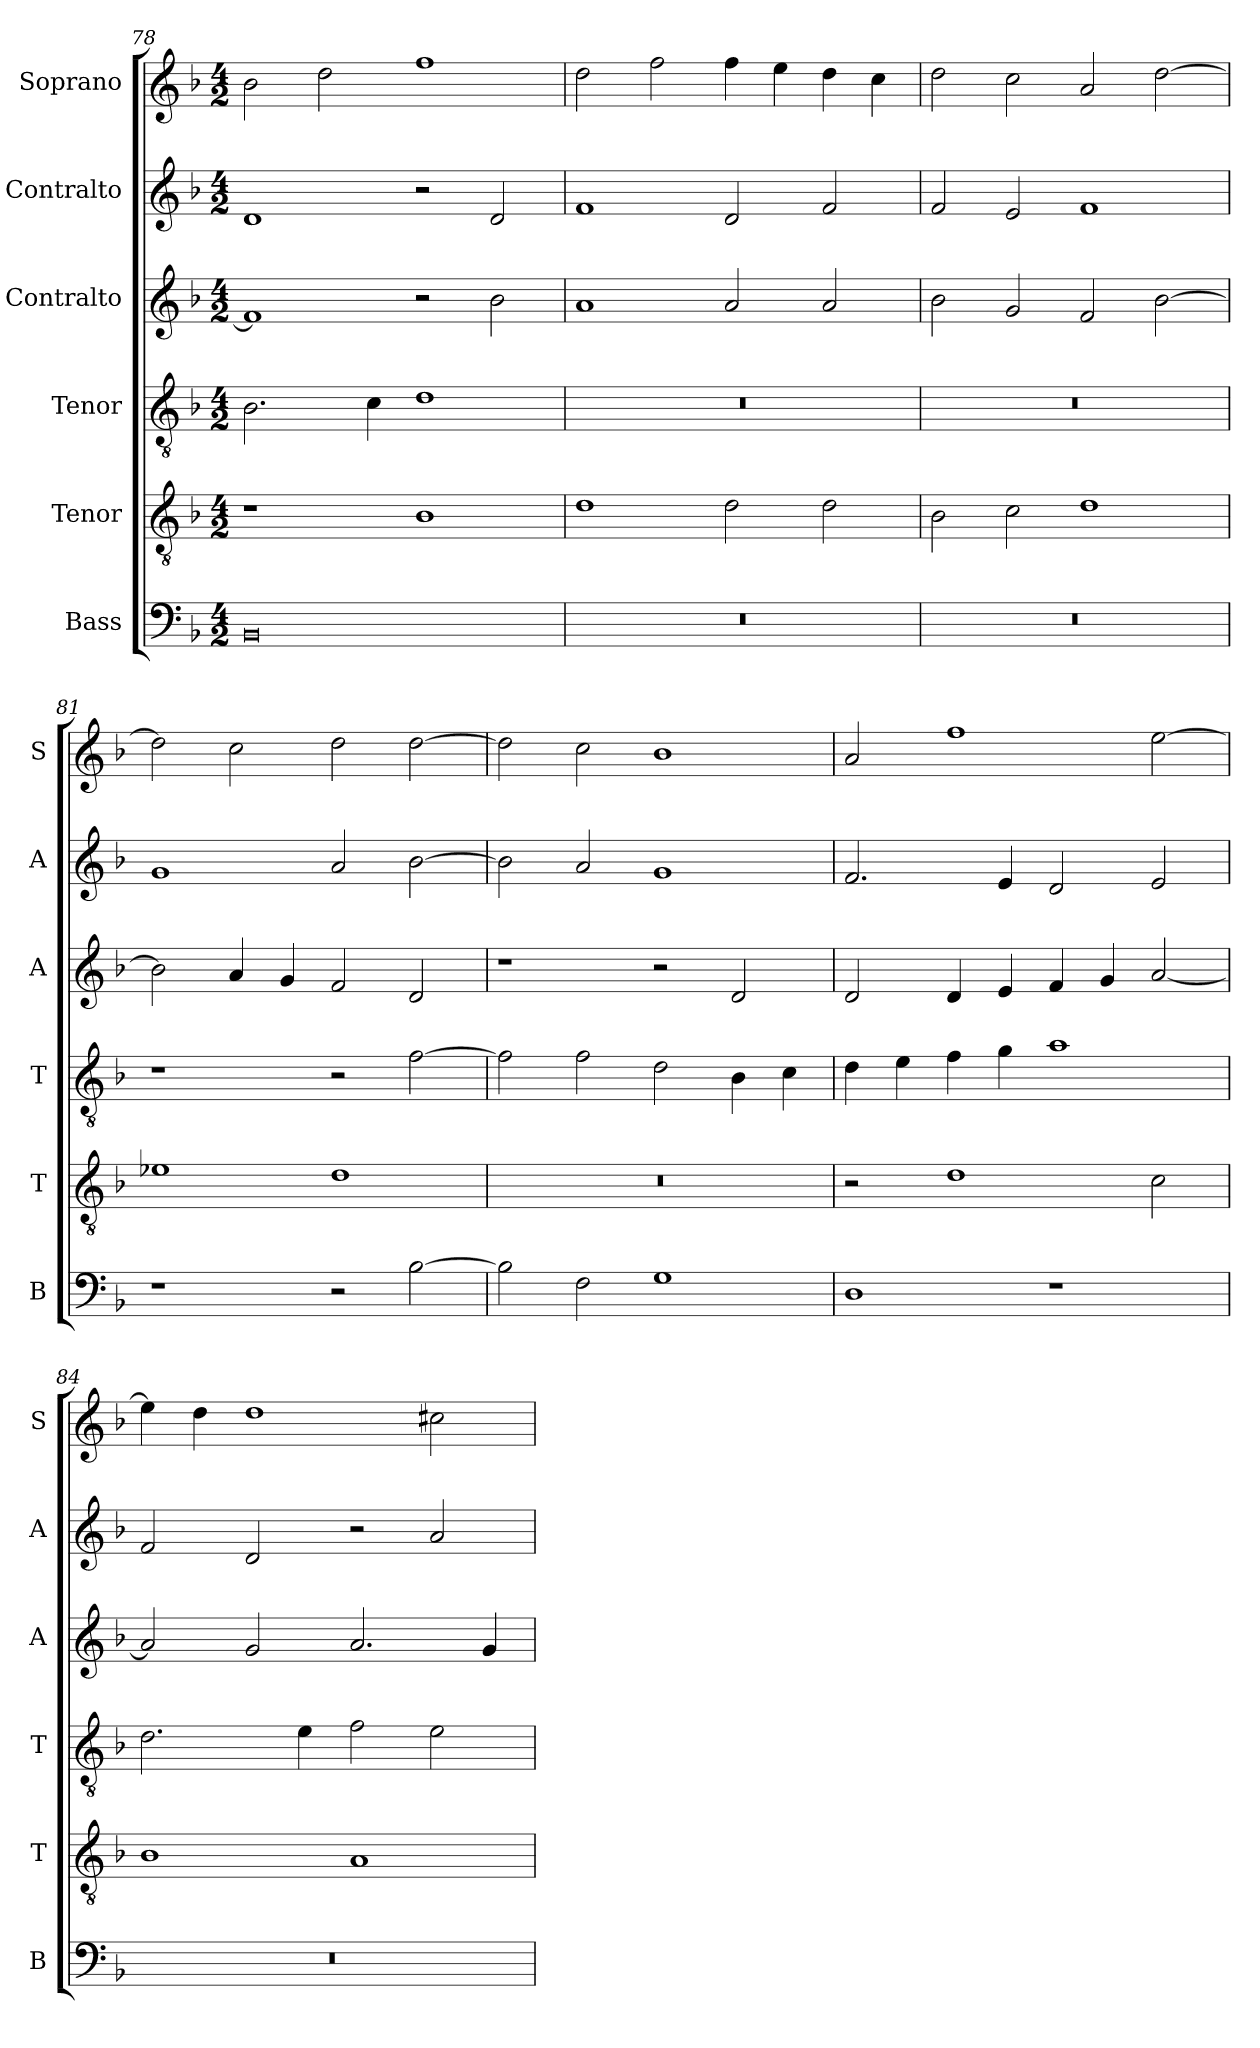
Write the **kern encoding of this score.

**kern	**kern	**kern	**kern	**kern	**kern
*part6	*part5	*part4	*part3	*part2	*part1
*staff6	*staff5	*staff4	*staff3	*staff2	*staff1
*I"Bass	*I"Tenor	*I"Tenor	*I"Contralto	*I"Contralto	*I"Soprano
*I'B	*I'T	*I'T	*I'A	*I'A	*I'S
*clefF4	*clefGv2	*clefGv2	*clefG2	*clefG2	*clefG2
*k[b-]	*k[b-]	*k[b-]	*k[b-]	*k[b-]	*k[b-]
*G:dor	*G:dor	*G:dor	*G:dor	*G:dor	*G:dor
*M4/2	*M4/2	*M4/2	*M4/2	*M4/2	*M4/2
=78	=78	=78	=78	=78	=78
0BB-	1r	2.B-	1f]	1d	2b-
.	.	.	.	.	2dd
.	.	4c	.	.	.
.	1B-	1d	2r	2r	1ff
.	.	.	2b-	2d	.
=79	=79	=79	=79	=79	=79
0r	1d	0r	1a	1f	2dd
.	.	.	.	.	2ff
.	2d	.	2a	2d	4ff
.	.	.	.	.	4ee
.	2d	.	2a	2f	4dd
.	.	.	.	.	4cc
=80	=80	=80	=80	=80	=80
0r	2B-	0r	2b-	2f	2dd
.	2c	.	2g	2e	2cc
.	1d	.	2f	1f	2a
.	.	.	[2b-	.	[2dd
=81	=81	=81	=81	=81	=81
1r	1e-X	1r	2b-]	1g	2dd]
.	.	.	4a	.	2cc
.	.	.	4g	.	.
2r	1d	2r	2f	2a	2dd
[2B-	.	[2f	2d	[2b-	[2dd
=82	=82	=82	=82	=82	=82
2B-]	0r	2f]	1r	2b-]	2dd]
2F	.	2f	.	2a	2cc
1G	.	2d	2r	1g	1b-
.	.	4B-	2d	.	.
.	.	4c	.	.	.
=83	=83	=83	=83	=83	=83
1D	2r	4d	2d	2.f	2a
.	.	4e	.	.	.
.	1d	4f	4d	.	1ff
.	.	4g	4e	4e	.
1r	.	1a	4f	2d	.
.	.	.	4g	.	.
.	2c	.	[2a	2e	[2ee
=84	=84	=84	=84	=84	=84
0r	1B-	2.d	2a]	2f	4ee]
.	.	.	.	.	4dd
.	.	.	2g	2d	1dd
.	.	4e	.	.	.
.	1A	2f	2.a	2r	.
.	.	2e	.	2a	2cc#X
.	.	.	4g	.	.
=	=	=	=	=	=
*-	*-	*-	*-	*-	*-
